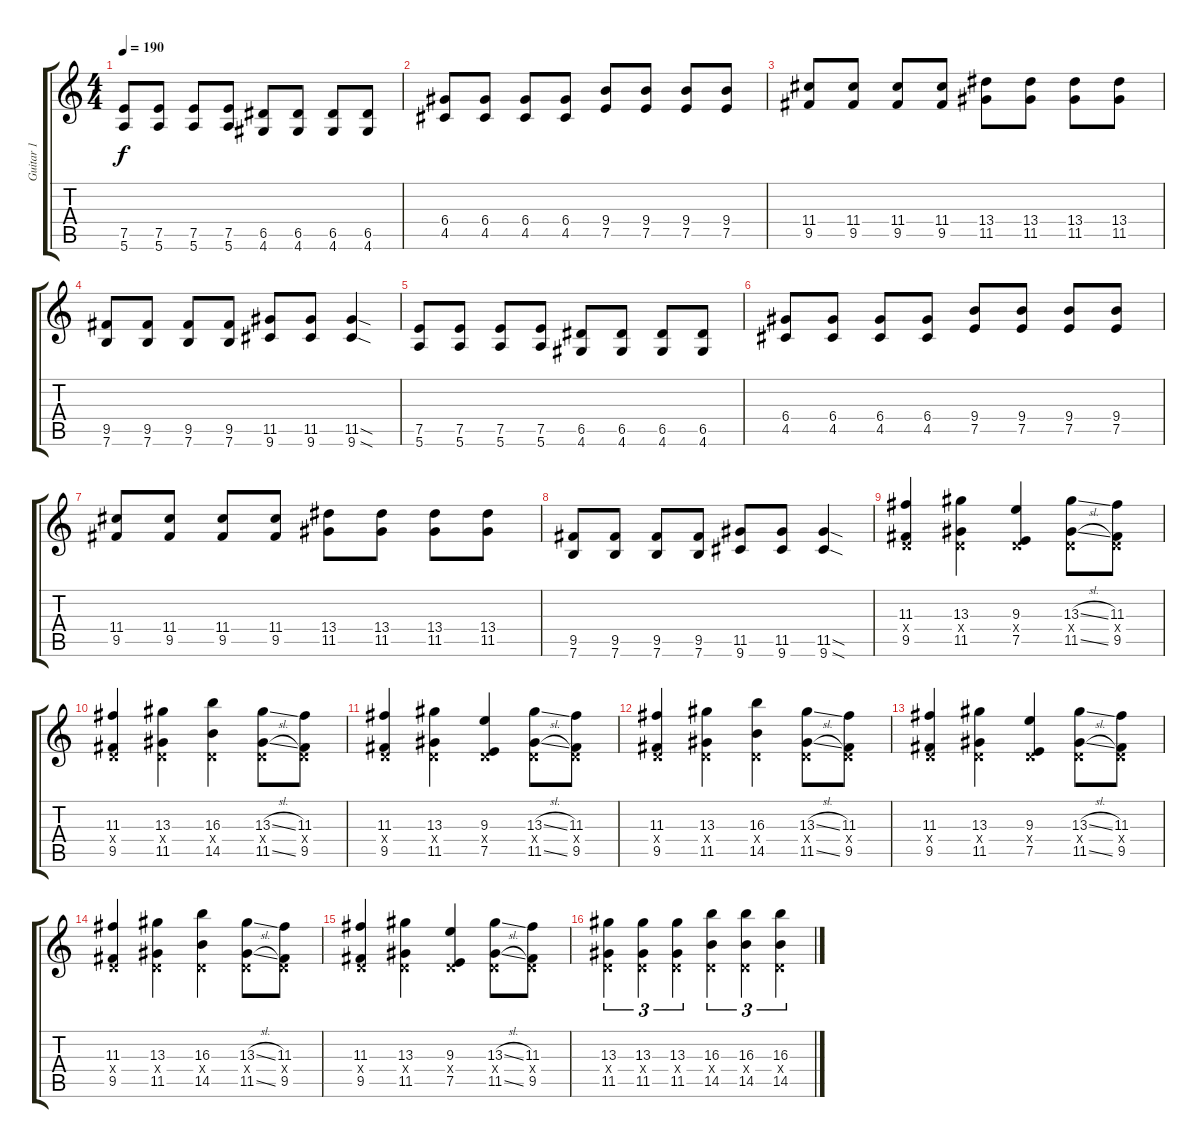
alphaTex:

\track ("Guitar 1" "Guitar 1") {instrument distortionguitar}
\staff {score tabs}
\tuning (E4 B3 G3 D3 A2 E2) {hide}
\ts (4 4)
\tempo 190
\clef g2
\ks c
(7.5 5.6).8{dy f} (7.5 5.6).8 (7.5 5.6).8 (7.5 5.6).8 (6.5 4.6).8 (6.5 4.6).8 (6.5 4.6).8 (6.5 4.6).8 |
(6.4 4.5).8 (6.4 4.5).8 (6.4 4.5).8 (6.4 4.5).8 (9.4 7.5).8 (9.4 7.5).8 (9.4 7.5).8 (9.4 7.5).8 |
(11.4 9.5).8 (11.4 9.5).8 (11.4 9.5).8 (11.4 9.5).8 (13.4 11.5).8 (13.4 11.5).8 (13.4 11.5).8 (13.4 11.5).8 |
(9.5 7.6).8 (9.5 7.6).8 (9.5 7.6).8 (9.5 7.6).8 (11.5 9.6).8 (11.5 9.6).8 (11.5{sod} 9.6{sod}).4 |
(7.5 5.6).8 (7.5 5.6).8 (7.5 5.6).8 (7.5 5.6).8 (6.5 4.6).8 (6.5 4.6).8 (6.5 4.6).8 (6.5 4.6).8 |
(6.4 4.5).8 (6.4 4.5).8 (6.4 4.5).8 (6.4 4.5).8 (9.4 7.5).8 (9.4 7.5).8 (9.4 7.5).8 (9.4 7.5).8 |
(11.4 9.5).8 (11.4 9.5).8 (11.4 9.5).8 (11.4 9.5).8 (13.4 11.5).8 (13.4 11.5).8 (13.4 11.5).8 (13.4 11.5).8 |
(9.5 7.6).8 (9.5 7.6).8 (9.5 7.6).8 (9.5 7.6).8 (11.5 9.6).8 (11.5 9.6).8 (11.5{sod} 9.6{sod}).4 |
(11.3 0.4{x} 9.5).4 (13.3 0.4{x} 11.5).4 (9.3 0.4{x} 7.5).4 (13.3{sl} 0.4{x} 11.5{sl}).8 (11.3 0.4{x} 9.5).8 |
(11.3 0.4{x} 9.5).4 (13.3 0.4{x} 11.5).4 (16.3 0.4{x} 14.5).4 (13.3{sl} 0.4{x} 11.5{sl}).8 (11.3 0.4{x} 9.5).8 |
(11.3 0.4{x} 9.5).4 (13.3 0.4{x} 11.5).4 (9.3 0.4{x} 7.5).4 (13.3{sl} 0.4{x} 11.5{sl}).8 (11.3 0.4{x} 9.5).8 |
(11.3 0.4{x} 9.5).4 (13.3 0.4{x} 11.5).4 (16.3 0.4{x} 14.5).4 (13.3{sl} 0.4{x} 11.5{sl}).8 (11.3 0.4{x} 9.5).8 |
(11.3 0.4{x} 9.5).4 (13.3 0.4{x} 11.5).4 (9.3 0.4{x} 7.5).4 (13.3{sl} 0.4{x} 11.5{sl}).8 (11.3 0.4{x} 9.5).8 |
(11.3 0.4{x} 9.5).4 (13.3 0.4{x} 11.5).4 (16.3 0.4{x} 14.5).4 (13.3{sl} 0.4{x} 11.5{sl}).8 (11.3 0.4{x} 9.5).8 |
(11.3 0.4{x} 9.5).4 (13.3 0.4{x} 11.5).4 (9.3 0.4{x} 7.5).4 (13.3{sl} 0.4{x} 11.5{sl}).8 (11.3 0.4{x} 9.5).8 |
(13.3 0.4{x} 11.5).4{tu (3 2)} (13.3 0.4{x} 11.5).4{tu (3 2)} (13.3 0.4{x} 11.5).4{tu (3 2)} (16.3 0.4{x} 14.5).4{tu (3 2)} (16.3 0.4{x} 14.5).4{tu (3 2)} (16.3 0.4{x} 14.5).4{tu (3 2)}
